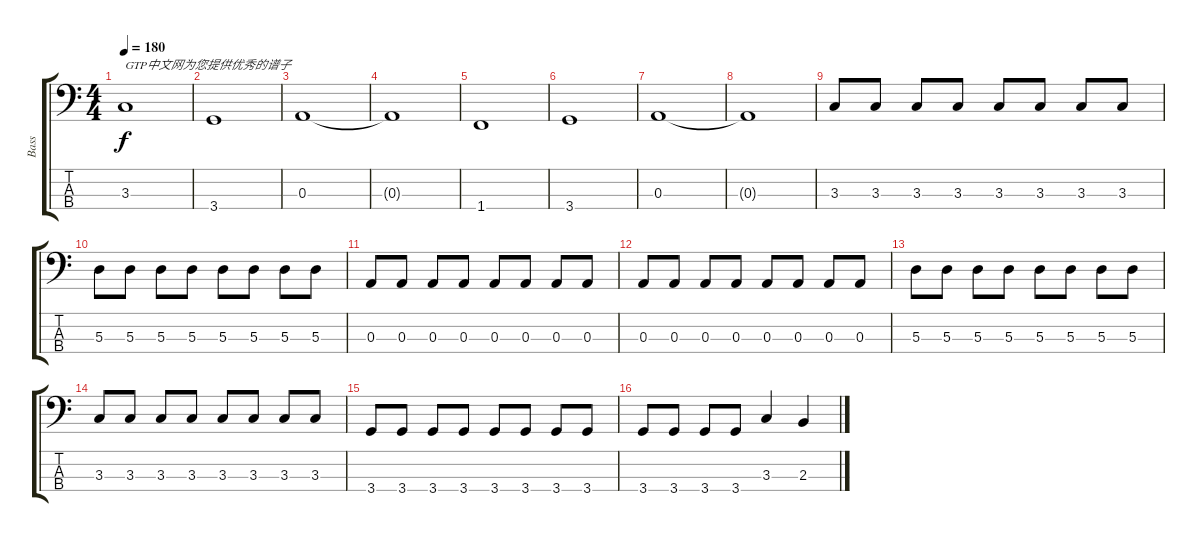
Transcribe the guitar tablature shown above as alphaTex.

\track ("Bass" "Bass") {instrument electricbassfinger}
\staff {score tabs}
\tuning (G2 D2 A1 E1) {hide}
\ts (4 4)
\tempo 180
\clef f4
\ks c
3.3.1{txt "GTP中文网为您提供优秀的谱子" dy f} |
3.4.1 |
0.3.1 |
0.3{t}.1 |
1.4.1 |
3.4.1 |
0.3.1 |
0.3{t}.1 |
3.3.8 3.3.8 3.3.8 3.3.8 3.3.8 3.3.8 3.3.8 3.3.8 |
5.3.8 5.3.8 5.3.8 5.3.8 5.3.8 5.3.8 5.3.8 5.3.8 |
0.3.8 0.3.8 0.3.8 0.3.8 0.3.8 0.3.8 0.3.8 0.3.8 |
0.3.8 0.3.8 0.3.8 0.3.8 0.3.8 0.3.8 0.3.8 0.3.8 |
5.3.8 5.3.8 5.3.8 5.3.8 5.3.8 5.3.8 5.3.8 5.3.8 |
3.3.8 3.3.8 3.3.8 3.3.8 3.3.8 3.3.8 3.3.8 3.3.8 |
3.4.8 3.4.8 3.4.8 3.4.8 3.4.8 3.4.8 3.4.8 3.4.8 |
3.4.8 3.4.8 3.4.8 3.4.8 3.3.4 2.3.4
